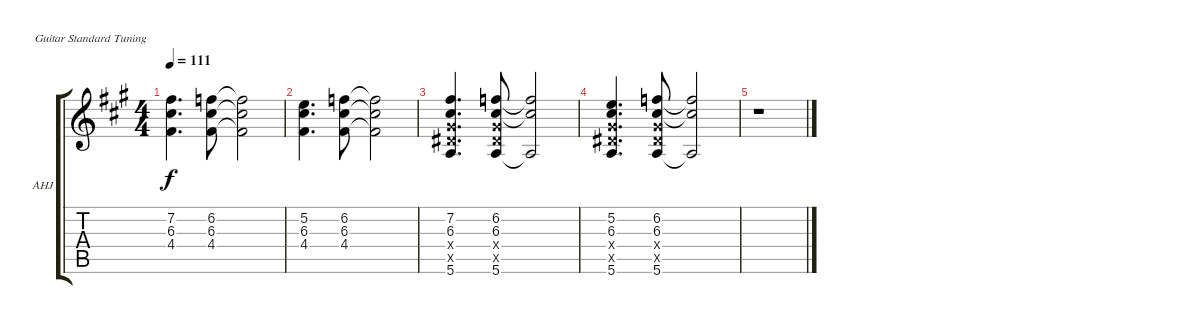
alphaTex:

\defaultSystemsLayout 4
\bracketExtendMode groupsimilarinstruments
\firstSystemTrackNameOrientation horizontal
\otherSystemsTrackNameOrientation horizontal
\track ("Albert Hammond Jr." "AHJ") {instrument overdrivenguitar}
\staff {score tabs}
\tuning (E4 B3 G3 D3 A2 E2)
\ts (4 4)
\tempo 111
\clef g2
\ks a
(6.3 4.4 7.2).4{d dy f} (6.3 4.4 6.2).8 (6.3{t} 4.4{t} 6.2{t}).2 |
(6.3 4.4 5.2).4{d} (6.3 4.4 6.2).8 (6.3{t} 4.4{t} 6.2{t}).2 |
(5.6 6.3 7.2 6.5{x} 6.4{x}).4{d} (5.6 6.3 6.2 6.5{x} 6.4{x}).8 (5.6{t} 6.3{t} 6.2{t}).2 |
(5.6 6.3 5.2 6.4{x} 6.5{x}).4{d} (5.6 6.3 6.2 6.4{x} 6.5{x}).8 (5.6{t} 6.3{t} 6.2{t}).2 |
r.1
